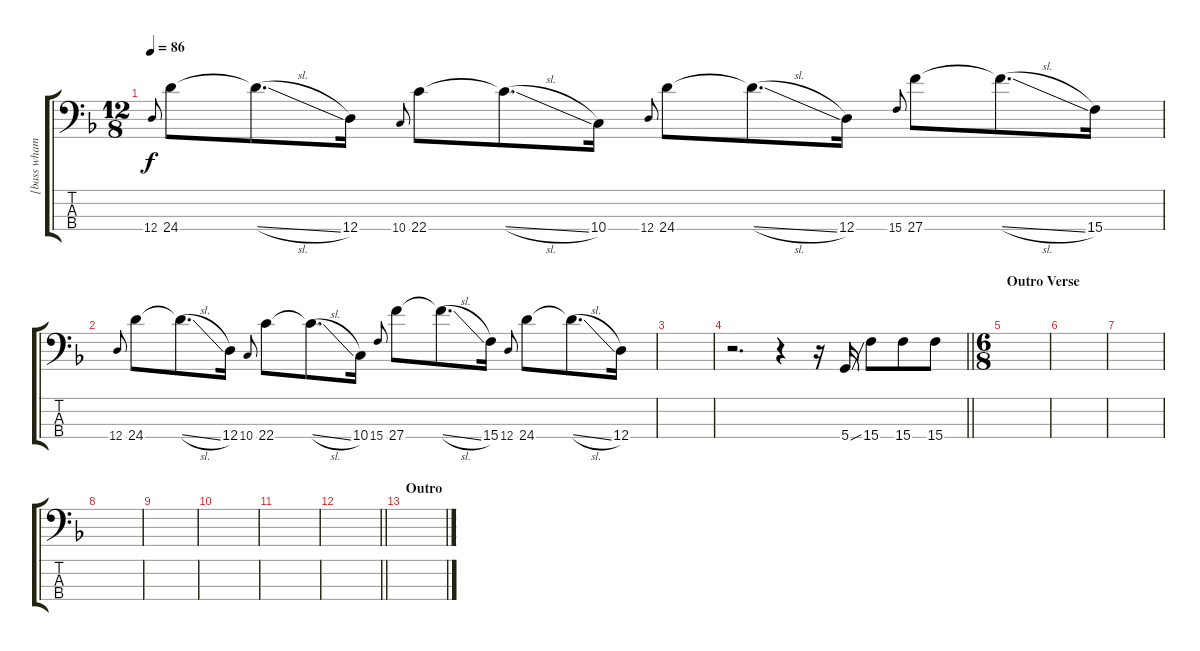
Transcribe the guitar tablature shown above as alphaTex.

\track ("[bass whammy effect]" "[bass wham") {instrument fretlessbass}
\staff {score tabs}
\tuning (G2 D2 A1 D1) {hide}
\ts (12 8)
\tempo 86
\clef f4
\ks dminor
12.4.8{gr onbeat dy f} 24.4.8 24.4{sl t}.8{d} 12.4.16 10.4.8{gr onbeat} 22.4.8 22.4{sl t}.8{d} 10.4.16 12.4.8{gr onbeat} 24.4.8 24.4{sl t}.8{d} 12.4.16 15.4.8{gr onbeat} 27.4.8 27.4{sl t}.8{d} 15.4.16 |
12.4.8{gr onbeat} 24.4.8 24.4{sl t}.8{d} 12.4.16 10.4.8{gr onbeat} 22.4.8 22.4{sl t}.8{d} 10.4.16 15.4.8{gr onbeat} 27.4.8 27.4{sl t}.8{d} 15.4.16 12.4.8{gr onbeat} 24.4.8 24.4{sl t}.8{d} 12.4.16 |
|
\barLineRight lightlight
r.2{d} r.4 r.16 5.4{ss}.16 15.4.8 15.4.8 15.4.8 |
\ts (6 8)
\section ("" "Outro Verse")
|
|
|
|
|
|
|
\barLineRight lightlight
|
\section ("" "Outro")
